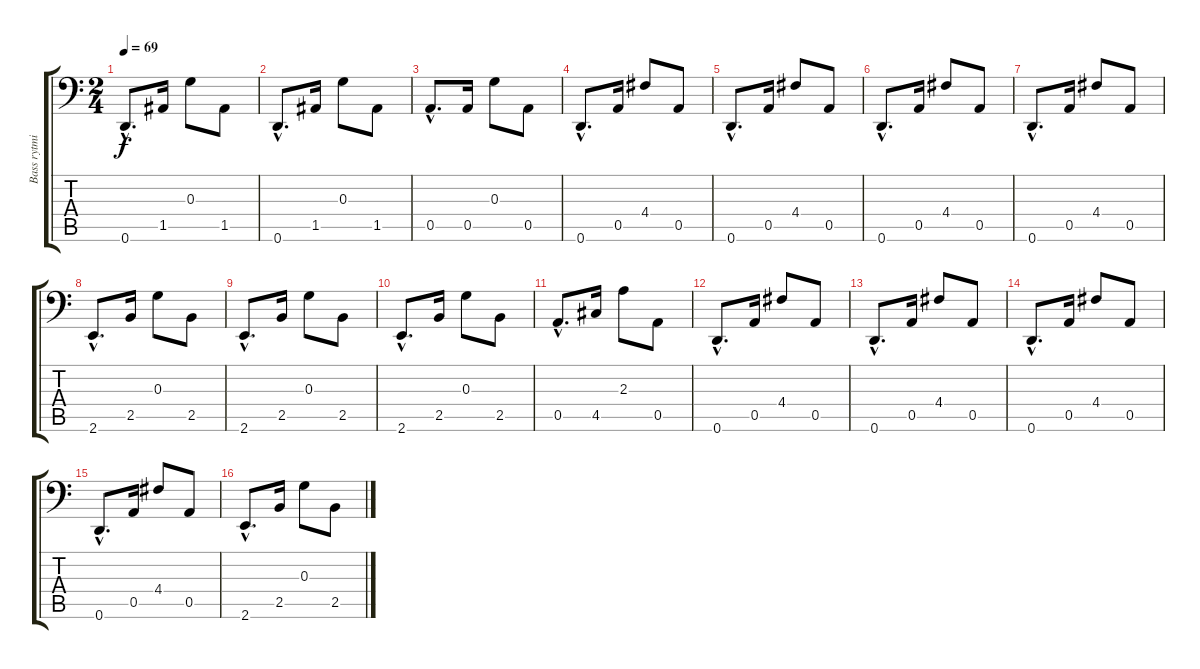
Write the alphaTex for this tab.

\track ("Bass rytmique" "Bass rytmi") {instrument electricbasspick}
\staff {score tabs}
\tuning (E4 B3 G2 D2 A1 D1) {hide}
\ts (2 4)
\tempo 69
\clef f4
\ks c
0.6{hac}.8{d dy f} 1.5.16 0.3.8 1.5.8 |
0.6{hac}.8{d} 1.5.16 0.3.8 1.5.8 |
0.5{hac}.8{d} 0.5.16 0.3.8 0.5.8 |
0.6{hac}.8{d} 0.5.16 4.4.8 0.5.8 |
0.6{hac}.8{d} 0.5.16 4.4.8 0.5.8 |
0.6{hac}.8{d} 0.5.16 4.4.8 0.5.8 |
0.6{hac}.8{d} 0.5.16 4.4.8 0.5.8 |
2.6{hac}.8{d} 2.5.16 0.3.8 2.5.8 |
2.6{hac}.8{d} 2.5.16 0.3.8 2.5.8 |
2.6{hac}.8{d} 2.5.16 0.3.8 2.5.8 |
0.5{hac}.8{d} 4.5.16 2.3.8 0.5.8 |
0.6{hac}.8{d} 0.5.16 4.4.8 0.5.8 |
0.6{hac}.8{d} 0.5.16 4.4.8 0.5.8 |
0.6{hac}.8{d} 0.5.16 4.4.8 0.5.8 |
0.6{hac}.8{d} 0.5.16 4.4.8 0.5.8 |
2.6{hac}.8{d} 2.5.16 0.3.8 2.5.8
